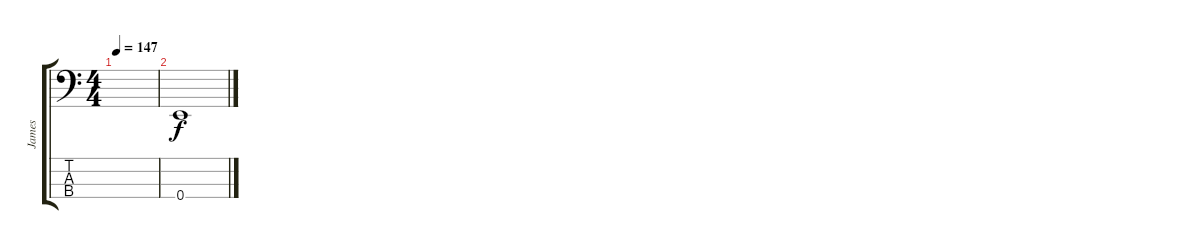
\track ("James" "James") {instrument electricbassfinger}
\staff {score tabs}
\tuning (G2 D2 A1 E1) {hide}
\ts (4 4)
\tempo 147
\clef f4
\ks c
|
0.4.1
